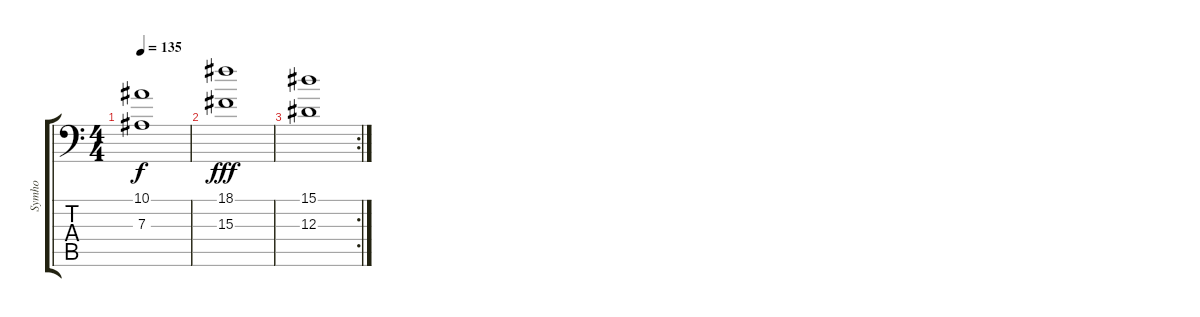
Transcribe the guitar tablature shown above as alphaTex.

\track ("Symho" "Symho") {instrument synthstrings1}
\staff {score tabs}
\tuning (C4 G3 Eb3 Bb2 F2 Bb1) {hide}
\ts (4 4)
\tempo 135
\clef f4
\ks c
(10.1{t} 7.3{t}).1{dy f} |
(18.1 15.3).1{dy fff} |
\rc 2
(15.1 12.3).1
